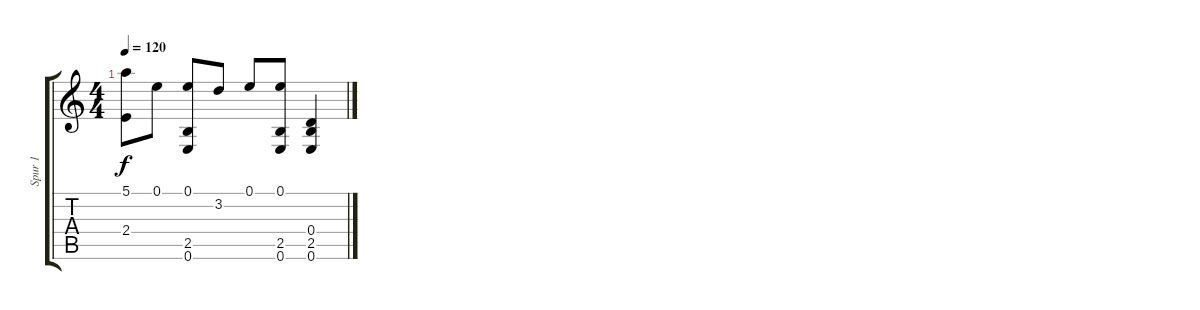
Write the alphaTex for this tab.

\track ("Spur 1" "Spur 1") {instrument acousticguitarsteel}
\staff {score tabs}
\tuning (E4 B3 G3 D3 A2 E2) {hide}
\ts (4 4)
\tempo 120
\clef g2
\ks c
(5.1 2.4).8{dy f} 0.1.8 (0.1 2.5 0.6).8 3.2.8 0.1.8 (0.1 2.5 0.6).8 (0.4 2.5 0.6).4
